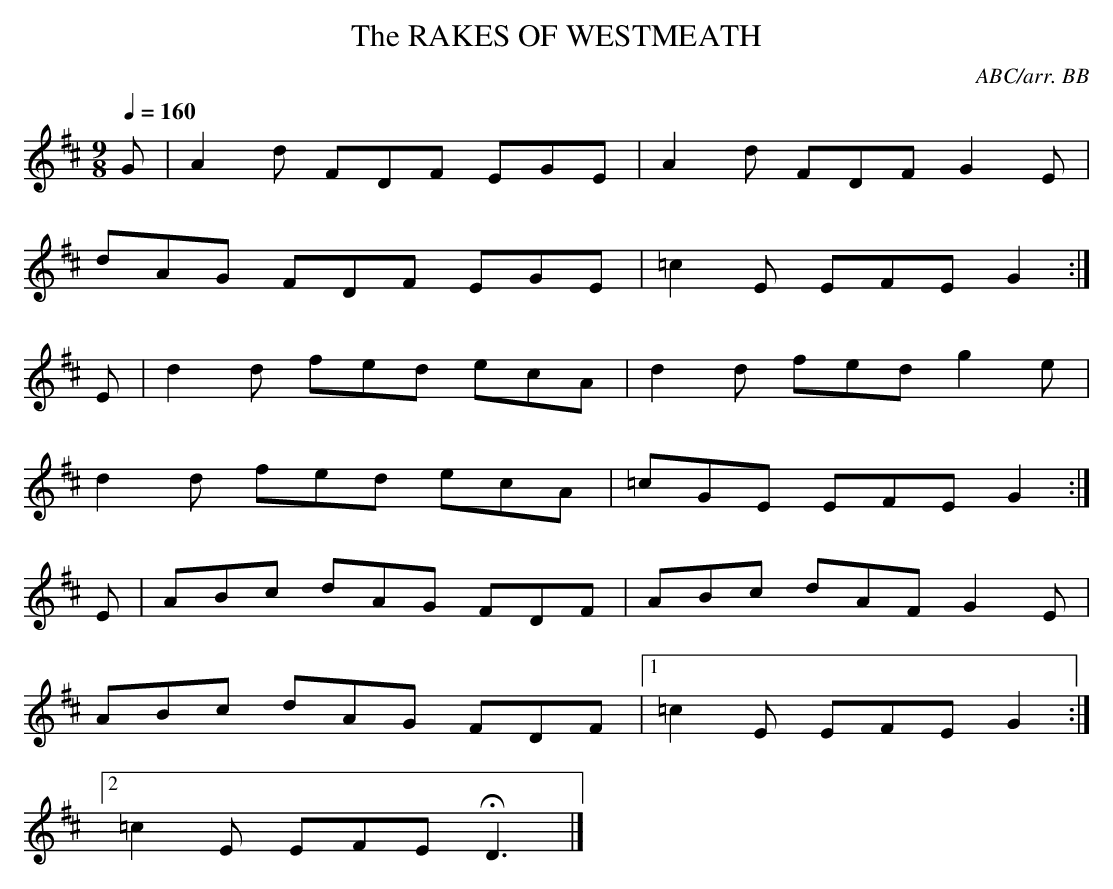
X:1
T:RAKES OF WESTMEATH, The
C:ABC/arr. BB
Q:1/4=160
M:9/8
K:D
G|A2d FDF EGE|A2d FDF G2E|
dAG FDF EGE|=c2E EFE G2:|
E|d2d fed ecA|d2d fed g2e|
d2d fed ecA|=cGE EFE G2:|
E|ABc dAG FDF|ABc dAF G2E|
ABc dAG FDF|1 =c2E EFE G2:|
[2 =c2E EFE HD3|]
